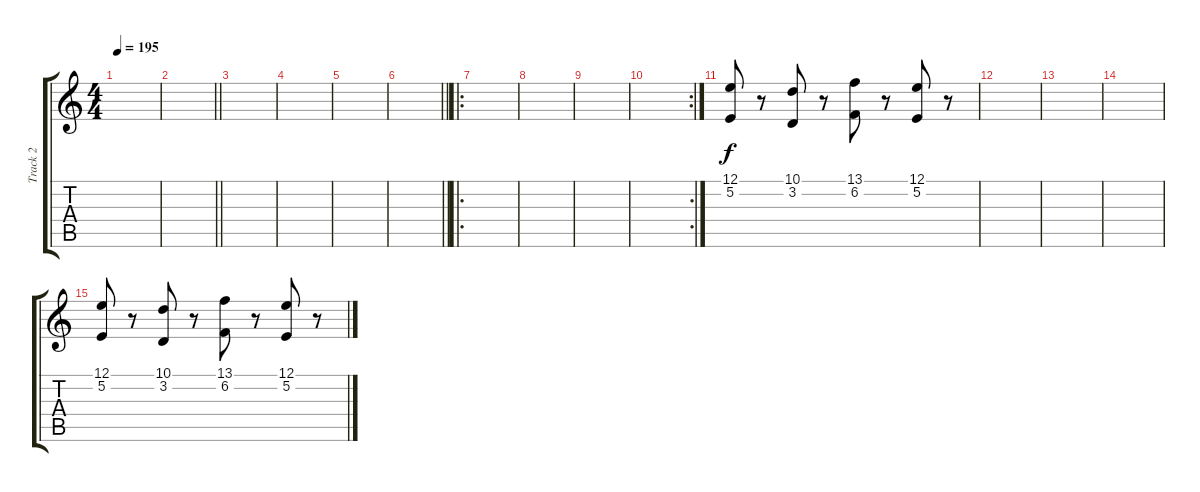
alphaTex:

\track ("Track 2" "Track 2") {instrument orchestrahit}
\staff {score tabs}
\tuning (E4 B3 G3 D3 A2 E2) {hide}
\ts (4 4)
\tempo 195
\clef g2
\ks c
|
\barLineRight lightlight
|
\section ("" "")
|
|
|
\barLineRight lightlight
|
\ro
\section ("" "")
|
|
|
\rc 2
|
\section ("" "")
(12.1 5.2).8 r.8 (10.1 3.2).8 r.8 (13.1 6.2).8 r.8 (12.1 5.2).8 r.8 |
|
|
|
(12.1 5.2).8 r.8 (10.1 3.2).8 r.8 (13.1 6.2).8 r.8 (12.1 5.2).8 r.8
